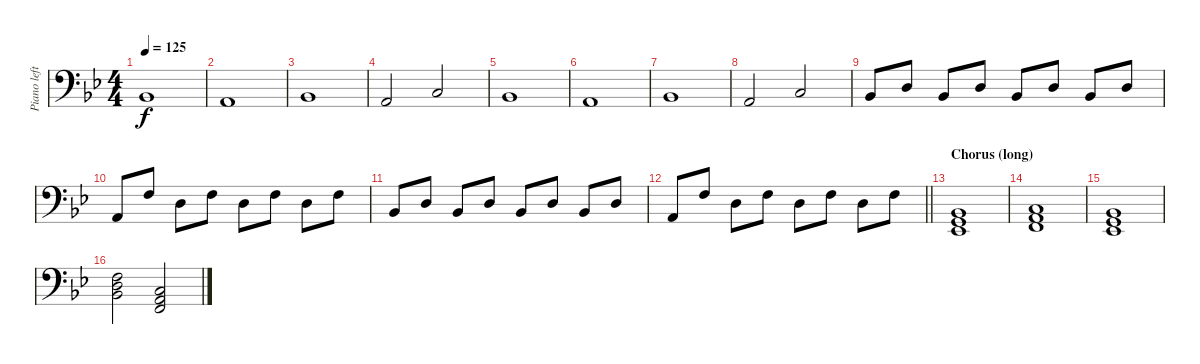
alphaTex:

\track ("Piano left hand" "Piano left") {instrument acousticgrandpiano}
\staff {score}
\tuning (G2 D2 A1 E1) {hide}
\ts (4 4)
\tempo 125
\clef f4
\ks bb
8.2.1{dy f} |
7.2.1 |
8.2.1 |
7.2.2 5.1.2 |
3.1.1 |
2.1.1 |
3.1.1 |
2.1.2 5.1.2 |
3.1.8 7.1.8 3.1.8 7.1.8 3.1.8 7.1.8 3.1.8 7.1.8 |
2.1.8 10.1.8 7.1.8 10.1.8 7.1.8 10.1.8 7.1.8 10.1.8 |
3.1.8 7.1.8 3.1.8 7.1.8 3.1.8 7.1.8 3.1.8 7.1.8 |
\barLineRight lightlight
2.1.8 10.1.8 7.1.8 10.1.8 7.1.8 10.1.8 7.1.8 10.1.8 |
\section ("" "Chorus (long)")
(0.1 8.2 11.4).1 |
(2.1 15.3 13.4).1 |
(0.1 8.2 11.4).1 |
(10.1 17.3 18.4).2 (2.1 10.2 13.4).2
